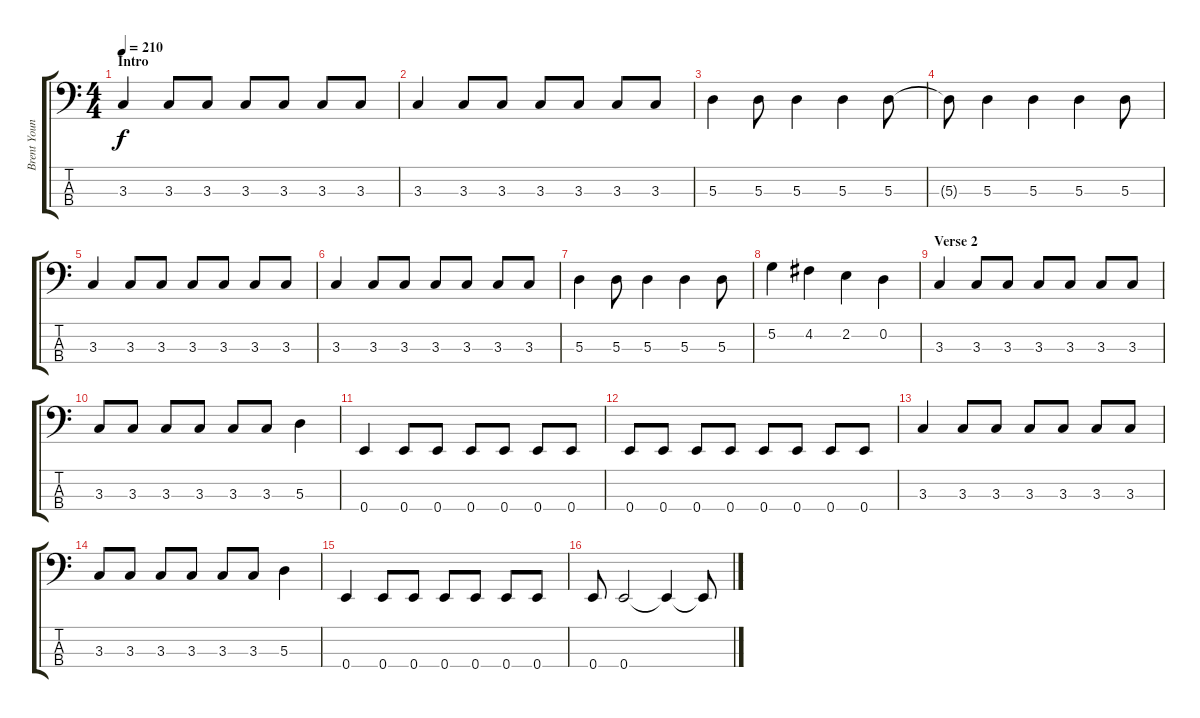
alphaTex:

\track ("Brent Young" "Brent Youn") {instrument electricbasspick}
\staff {score tabs}
\tuning (G2 D2 A1 E1) {hide}
\ts (4 4)
\section ("" "Intro")
\tempo 210
\clef f4
\ks c
3.3.4{dy f} 3.3.8 3.3.8 3.3.8 3.3.8 3.3.8 3.3.8 |
3.3.4 3.3.8 3.3.8 3.3.8 3.3.8 3.3.8 3.3.8 |
5.3.4 5.3.8 5.3.4 5.3.4 5.3.8 |
5.3{t}.8 5.3.4 5.3.4 5.3.4 5.3.8 |
3.3.4 3.3.8 3.3.8 3.3.8 3.3.8 3.3.8 3.3.8 |
3.3.4 3.3.8 3.3.8 3.3.8 3.3.8 3.3.8 3.3.8 |
5.3.4 5.3.8 5.3.4 5.3.4 5.3.8 |
5.2.4 4.2.4 2.2.4 0.2.4 |
\section ("" "Verse 2")
3.3.4 3.3.8 3.3.8 3.3.8 3.3.8 3.3.8 3.3.8 |
3.3.8 3.3.8 3.3.8 3.3.8 3.3.8 3.3.8 5.3.4 |
0.4.4 0.4.8 0.4.8 0.4.8 0.4.8 0.4.8 0.4.8 |
0.4.8 0.4.8 0.4.8 0.4.8 0.4.8 0.4.8 0.4.8 0.4.8 |
3.3.4 3.3.8 3.3.8 3.3.8 3.3.8 3.3.8 3.3.8 |
3.3.8 3.3.8 3.3.8 3.3.8 3.3.8 3.3.8 5.3.4 |
0.4.4 0.4.8 0.4.8 0.4.8 0.4.8 0.4.8 0.4.8 |
0.4.8 0.4.2 0.4{t}.4 0.4{t}.8
